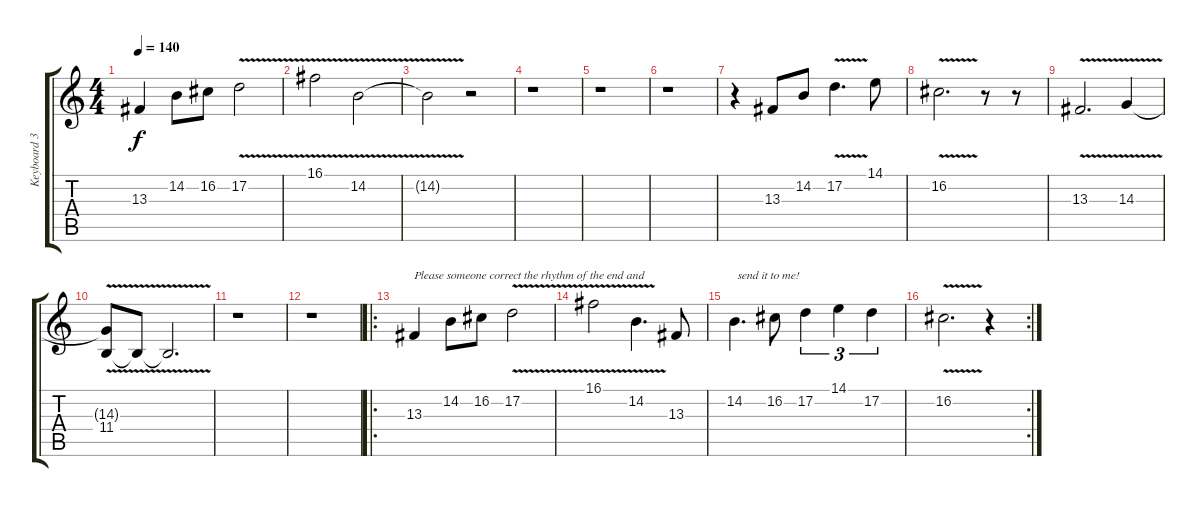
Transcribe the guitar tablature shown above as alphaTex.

\track ("Keyboard 3" "Keyboard 3") {instrument pad4choir}
\staff {score tabs}
\tuning (D4 A3 F3 C3 G2 D2) {hide}
\ts (4 4)
\tempo 140
\clef g2
\ks c
13.3.4{dy f} 14.2.8 16.2.8 17.2{v}.2 |
16.1{v}.2 14.2{v}.2{volume 4} |
14.2{v t}.2 r.2{volume 1} |
r.1 |
r.1{volume 6} |
r.1 |
r.4 13.3.8 14.2.8 17.2{v}.4{d} 14.1.8 |
16.2{v}.2{d volume 4} r.8 r.8{volume 6} |
13.3{v}.2{d volume 2} 14.3{v}.4{volume 4} |
(14.3{v t} 11.4{v}).8 11.4{v t}.8 11.4{v t}.2{d} |
r.1{volume 1} |
r.1{volume 6} |
\ro
13.3.4{txt "Please someone correct the rhythm of the end and"} 14.2.8 16.2.8 17.2{v}.2 |
16.1{v}.2 14.2{v}.4{d} 13.3.8 |
14.2.4{d txt " send it to me!"} 16.2.8 17.2.4{tu (3 2)} 14.1.4{tu (3 2)} 17.2.4{tu (3 2)} |
\rc 2
16.2{v}.2{d} r.4
